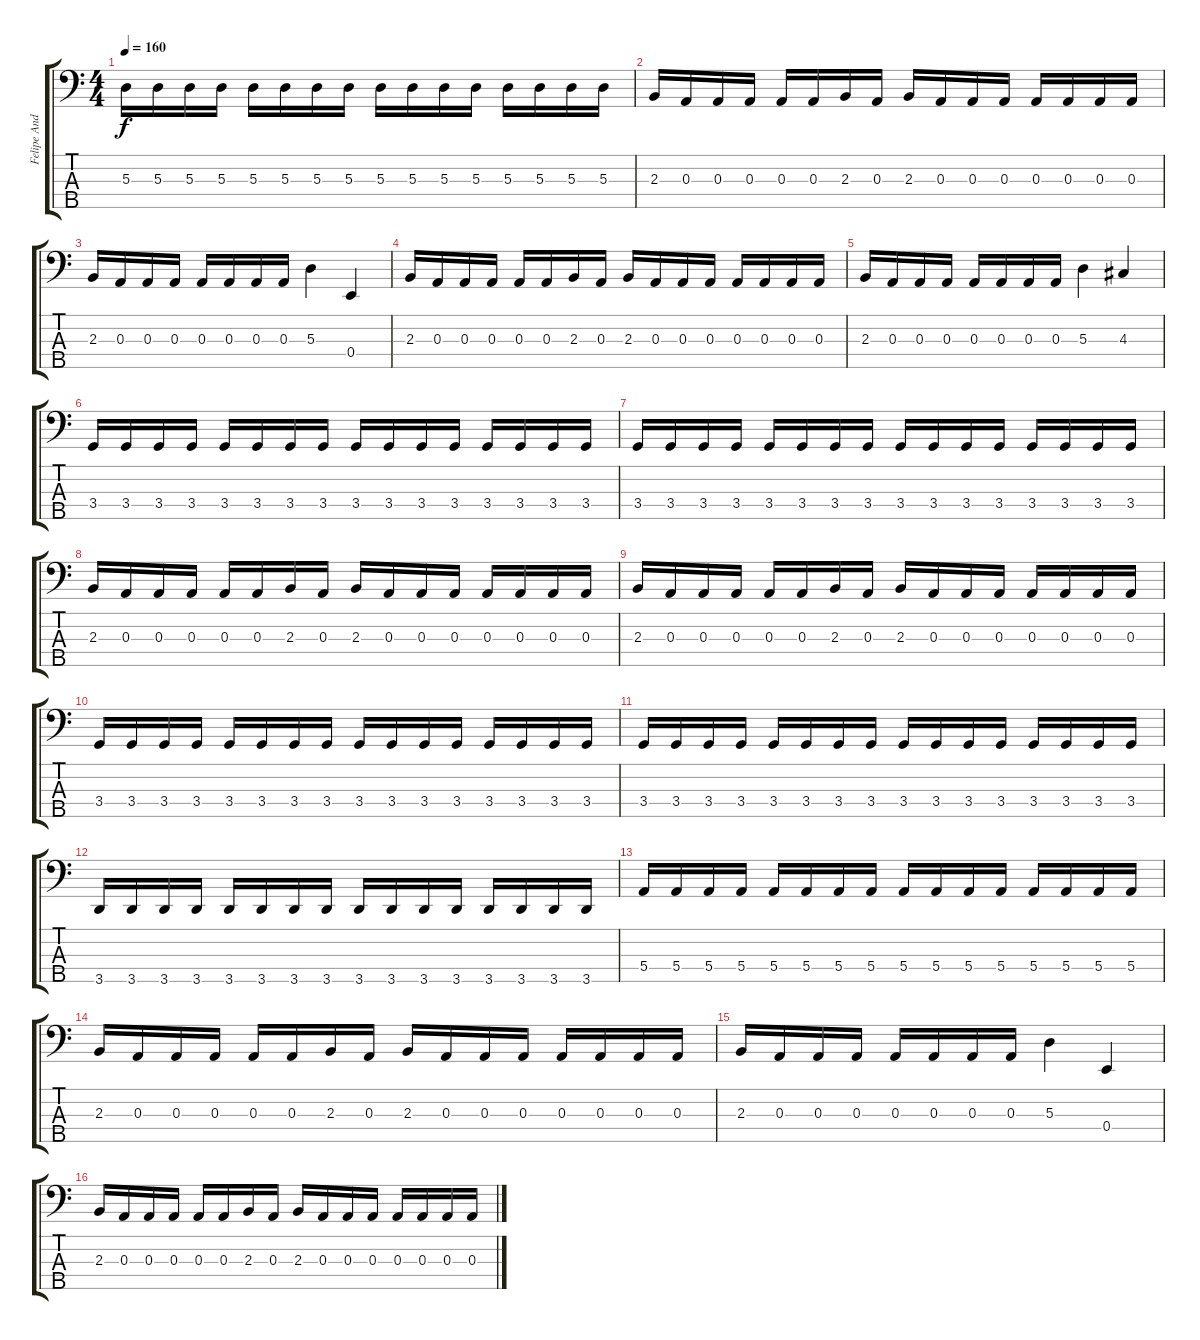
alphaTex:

\track ("Felipe Andreoli" "Felipe And") {instrument electricbassfinger}
\staff {score tabs}
\tuning (G2 D2 A1 E1 B0) {hide}
\ts (4 4)
\tempo 160
\clef f4
\ks c
5.3.16{dy f} 5.3.16 5.3.16 5.3.16 5.3.16 5.3.16 5.3.16 5.3.16 5.3.16 5.3.16 5.3.16 5.3.16 5.3.16 5.3.16 5.3.16 5.3.16 |
2.3.16 0.3.16 0.3.16 0.3.16 0.3.16 0.3.16 2.3.16 0.3.16 2.3.16 0.3.16 0.3.16 0.3.16 0.3.16 0.3.16 0.3.16 0.3.16 |
2.3.16 0.3.16 0.3.16 0.3.16 0.3.16 0.3.16 0.3.16 0.3.16 5.3.4 0.4.4 |
2.3.16 0.3.16 0.3.16 0.3.16 0.3.16 0.3.16 2.3.16 0.3.16 2.3.16 0.3.16 0.3.16 0.3.16 0.3.16 0.3.16 0.3.16 0.3.16 |
2.3.16 0.3.16 0.3.16 0.3.16 0.3.16 0.3.16 0.3.16 0.3.16 5.3.4 4.3.4 |
3.4.16 3.4.16 3.4.16 3.4.16 3.4.16 3.4.16 3.4.16 3.4.16 3.4.16 3.4.16 3.4.16 3.4.16 3.4.16 3.4.16 3.4.16 3.4.16 |
3.4.16 3.4.16 3.4.16 3.4.16 3.4.16 3.4.16 3.4.16 3.4.16 3.4.16 3.4.16 3.4.16 3.4.16 3.4.16 3.4.16 3.4.16 3.4.16 |
2.3.16 0.3.16 0.3.16 0.3.16 0.3.16 0.3.16 2.3.16 0.3.16 2.3.16 0.3.16 0.3.16 0.3.16 0.3.16 0.3.16 0.3.16 0.3.16 |
2.3.16 0.3.16 0.3.16 0.3.16 0.3.16 0.3.16 2.3.16 0.3.16 2.3.16 0.3.16 0.3.16 0.3.16 0.3.16 0.3.16 0.3.16 0.3.16 |
3.4.16 3.4.16 3.4.16 3.4.16 3.4.16 3.4.16 3.4.16 3.4.16 3.4.16 3.4.16 3.4.16 3.4.16 3.4.16 3.4.16 3.4.16 3.4.16 |
3.4.16 3.4.16 3.4.16 3.4.16 3.4.16 3.4.16 3.4.16 3.4.16 3.4.16 3.4.16 3.4.16 3.4.16 3.4.16 3.4.16 3.4.16 3.4.16 |
3.5.16 3.5.16 3.5.16 3.5.16 3.5.16 3.5.16 3.5.16 3.5.16 3.5.16 3.5.16 3.5.16 3.5.16 3.5.16 3.5.16 3.5.16 3.5.16 |
5.4.16 5.4.16 5.4.16 5.4.16 5.4.16 5.4.16 5.4.16 5.4.16 5.4.16 5.4.16 5.4.16 5.4.16 5.4.16 5.4.16 5.4.16 5.4.16 |
2.3.16 0.3.16 0.3.16 0.3.16 0.3.16 0.3.16 2.3.16 0.3.16 2.3.16 0.3.16 0.3.16 0.3.16 0.3.16 0.3.16 0.3.16 0.3.16 |
2.3.16 0.3.16 0.3.16 0.3.16 0.3.16 0.3.16 0.3.16 0.3.16 5.3.4 0.4.4 |
2.3.16 0.3.16 0.3.16 0.3.16 0.3.16 0.3.16 2.3.16 0.3.16 2.3.16 0.3.16 0.3.16 0.3.16 0.3.16 0.3.16 0.3.16 0.3.16
